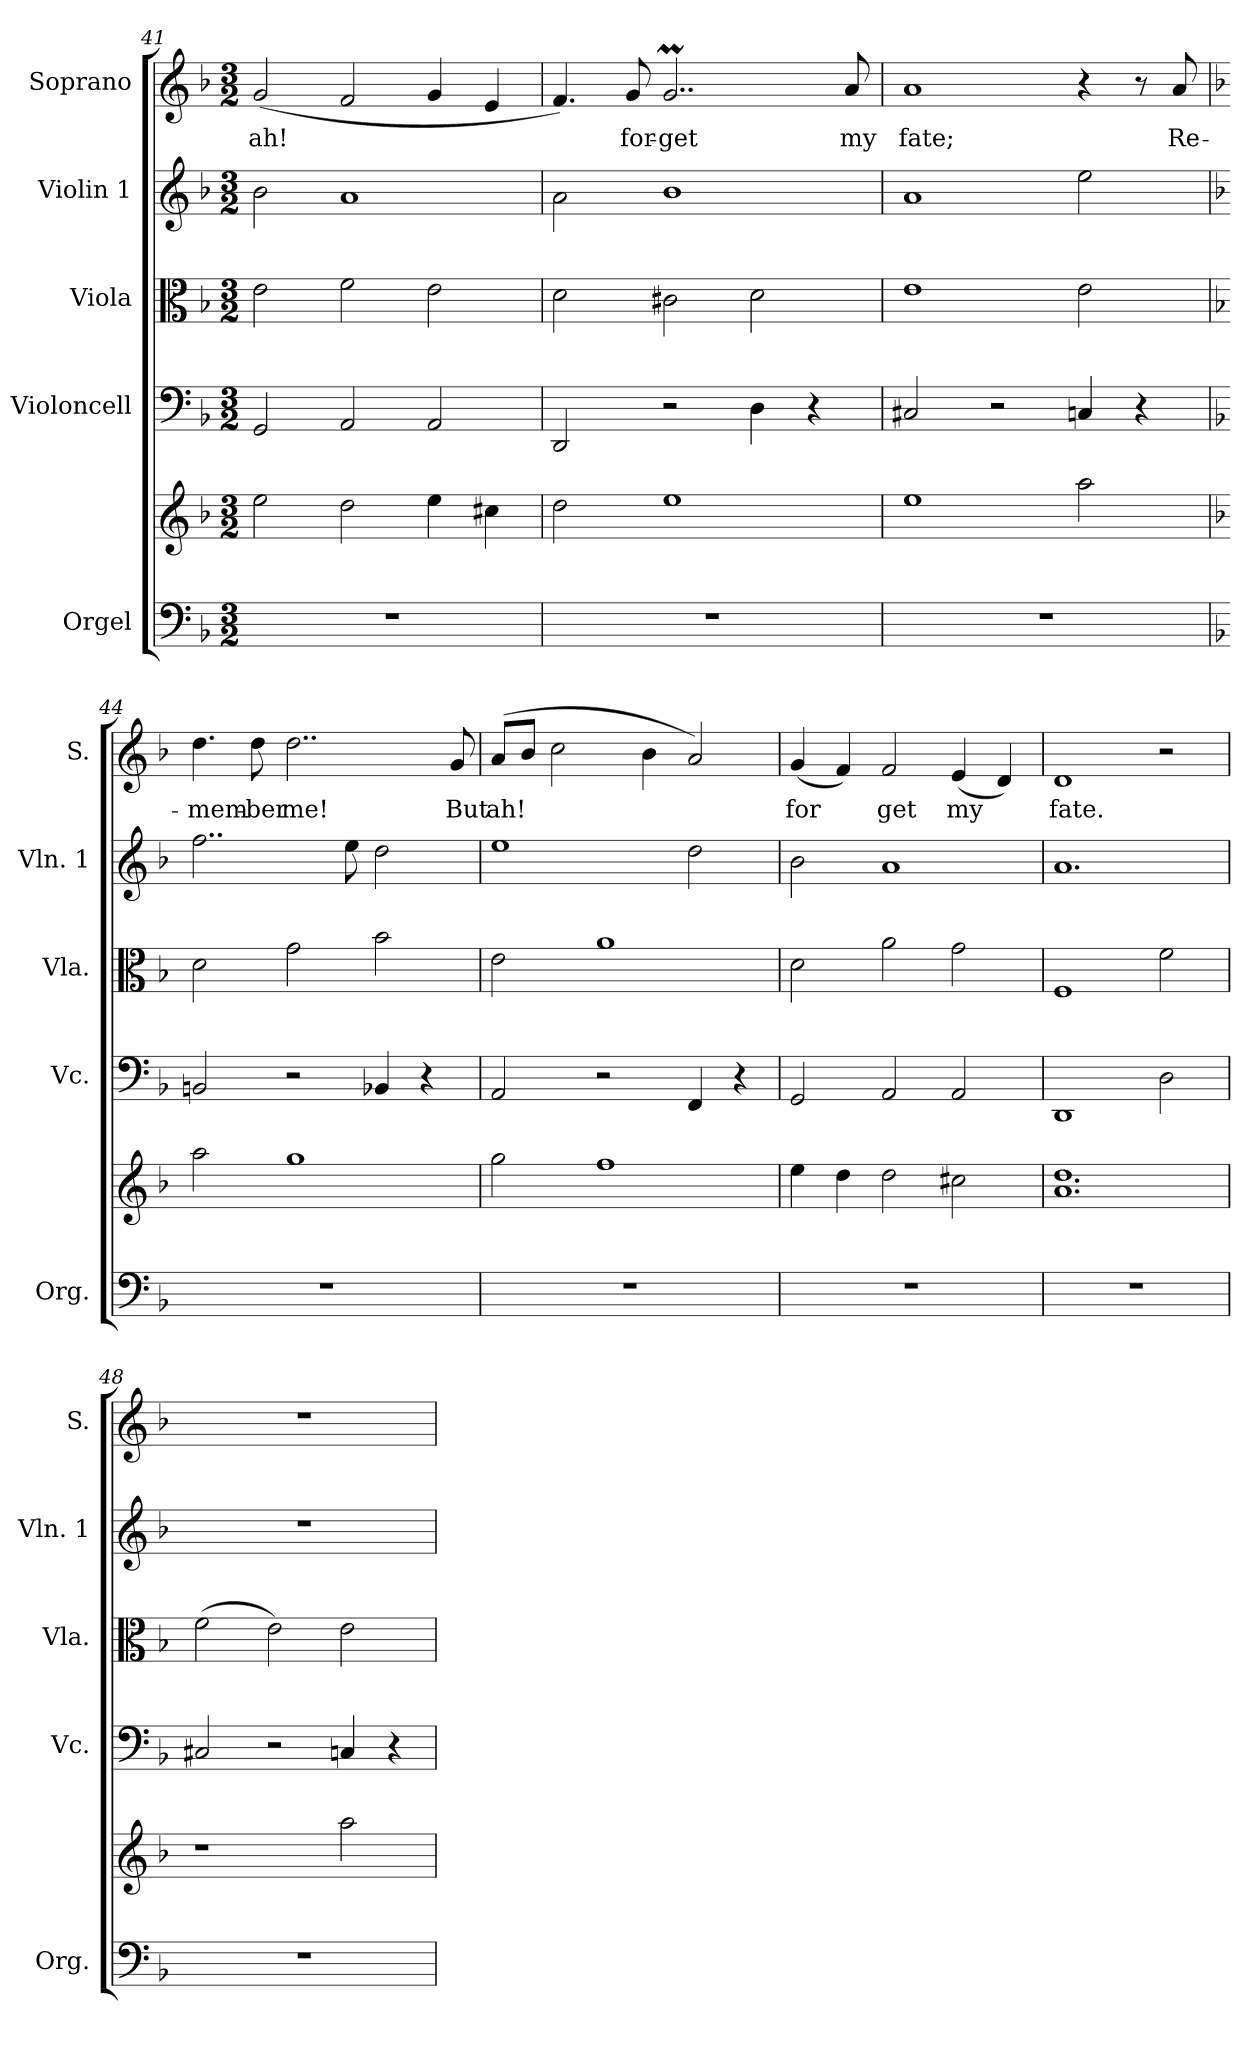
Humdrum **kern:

**kern	**kern	**kern	**kern	**kern	**kern	**text
*part5	*part5	*part4	*part3	*part2	*part1	*part1
*staff6	*staff5	*staff4	*staff3	*staff2	*staff1	*staff1
*I"Orgel	*	*I"Violoncell	*I"Viola	*I"Violin 1	*I"Soprano	*
*I'Org.	*	*I'Vc.	*I'Vla.	*I'Vln. 1	*I'S.	*
*clefF4	*clefG2	*clefF4	*clefC3	*clefG2	*clefG2	*
*k[b-]	*k[b-]	*k[b-]	*k[b-]	*k[b-]	*k[b-]	*
*M3/2	*M3/2	*M3/2	*M3/2	*M3/2	*M3/2	*
=41	=41	=41	=41	=41	=41	=41
!	!	!	!	!	!	!LO:LY:b
1.r	2ee\	2GG/	2e\	2b-\	(<2g/	ah!
.	2dd\	2AA/	2f\	1a	2f/	.
.	4ee\	2AA/	2e\	.	4g/	.
.	4cc#X\	.	.	.	4e/	.
=42	=42	=42	=42	=42	=42	=42
1.r	2dd\	2DD/	2d\	2a\	4.f/)	.
!	!	!	!	!	!	!LO:LY:b
.	.	.	.	.	8g/	for-
!	!	!	!	!	!	!LO:LY:b
.	1ee	2r	2c#X\	1b-	2..gM/	-get
.	.	4D\	2d\	.	.	.
.	.	4r	.	.	.	.
!	!	!	!	!	!	!LO:LY:b
.	.	.	.	.	8a/	my
=43	=43	=43	=43	=43	=43	=43
!	!	!	!	!	!	!LO:LY:b
1.r	1ee	2C#X/	1e	1a	1a	fate;
.	.	2r	.	.	.	.
.	2aa\	4Cn/	2e\	2ee\	4r	.
.	.	4r	.	.	8r	.
!	!	!	!	!	!	!LO:LY:b
.	.	.	.	.	8a/	Re-
=44	=44	=44	=44	=44	=44	=44
*	*	*k[b-]	*	*	*	*
!	!	!	!	!	!	!LO:LY:b
1.r	2aa\	2BBn/	2d\	2..ff\	4.dd\	-mem-
!	!	!	!	!	!	!LO:LY:b
.	.	.	.	.	8dd\	-ber
!	!	!	!	!	!	!LO:LY:b
.	1gg	2r	2g\	.	2..dd\	me!
.	.	.	.	8ee\	.	.
.	.	4BB-X/	2b-\	2dd\	.	.
.	.	4r	.	.	.	.
!	!	!	!	!	!	!LO:LY:b
.	.	.	.	.	8g/	But
=45	=45	=45	=45	=45	=45	=45
!	!	!	!	!	!	!LO:LY:b
1.r	2gg\	2AA/	2e\	1ee	(>8a/L	ah!
.	.	.	.	.	8b-/J	.
.	.	.	.	.	2cc\	.
.	1ff	2r	1a	.	.	.
.	.	.	.	.	4b-\	.
.	.	4FF/	.	2dd\	2a/)	.
.	.	4r	.	.	.	.
!!LO:PB:g=z
=46	=46	=46	=46	=46	=46	=46
!	!	!	!	!	!	!LO:LY:b
1.r	4ee\	2GG/	2d\	2b-\	(<4g/	for
.	4dd\	.	.	.	4f/)	.
!	!	!	!	!	!	!LO:LY:b
.	2dd\	2AA/	2a\	1a	2f/	get
!	!	!	!	!	!	!LO:LY:b
.	2cc#X\	2AA/	2g\	.	(<4e/	my
.	.	.	.	.	4d/)	.
=47	=47	=47	=47	=47	=47	=47
*	*^	*	*	*	*	*
!	!	!	!	!	!	!	!LO:LY:b
1.r	1.a	1.dd	1DD	1F	1.a	1d	fate.
.	.	.	2D\	2f\	.	2r	.
*	*v	*v	*	*	*	*	*
=48	=48	=48	=48	=48	=48	=48
1.r	1r	2C#X/	(>2f\	1.r	1.r	.
.	.	2r	2e\)	.	.	.
.	2aa\	4Cn/	2e\	.	.	.
.	.	4r	.	.	.	.
=	=	=	=	=	=	=
*-	*-	*-	*-	*-	*-	*-
